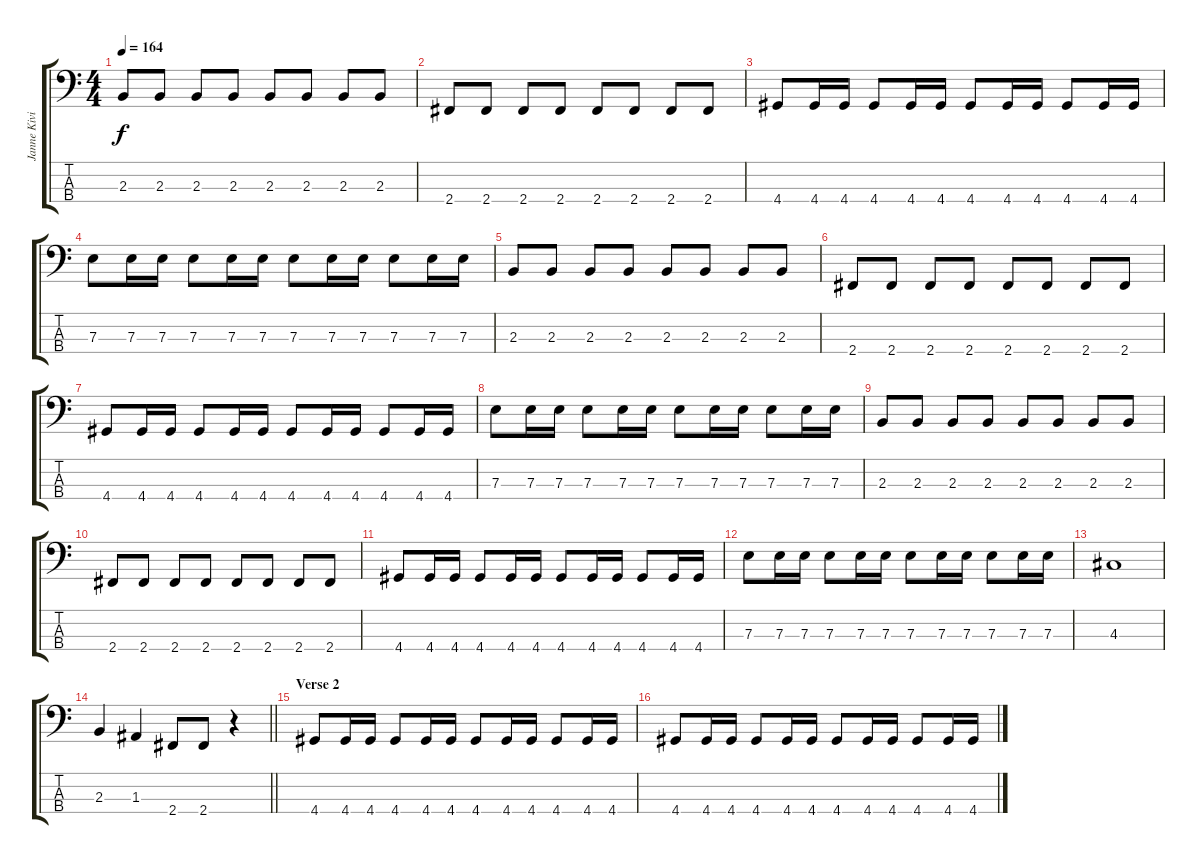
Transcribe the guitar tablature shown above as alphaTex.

\track ("Janne Kivilahti" "Janne Kivi") {instrument electricbasspick}
\staff {score tabs}
\tuning (G2 D2 A1 E1) {hide}
\ts (4 4)
\tempo 164
\clef f4
\ks c
2.3.8{dy f} 2.3.8 2.3.8 2.3.8 2.3.8 2.3.8 2.3.8 2.3.8 |
2.4.8 2.4.8 2.4.8 2.4.8 2.4.8 2.4.8 2.4.8 2.4.8 |
4.4.8 4.4.16 4.4.16 4.4.8 4.4.16 4.4.16 4.4.8 4.4.16 4.4.16 4.4.8 4.4.16 4.4.16 |
7.3.8 7.3.16 7.3.16 7.3.8 7.3.16 7.3.16 7.3.8 7.3.16 7.3.16 7.3.8 7.3.16 7.3.16 |
2.3.8 2.3.8 2.3.8 2.3.8 2.3.8 2.3.8 2.3.8 2.3.8 |
2.4.8 2.4.8 2.4.8 2.4.8 2.4.8 2.4.8 2.4.8 2.4.8 |
4.4.8 4.4.16 4.4.16 4.4.8 4.4.16 4.4.16 4.4.8 4.4.16 4.4.16 4.4.8 4.4.16 4.4.16 |
7.3.8 7.3.16 7.3.16 7.3.8 7.3.16 7.3.16 7.3.8 7.3.16 7.3.16 7.3.8 7.3.16 7.3.16 |
2.3.8 2.3.8 2.3.8 2.3.8 2.3.8 2.3.8 2.3.8 2.3.8 |
2.4.8 2.4.8 2.4.8 2.4.8 2.4.8 2.4.8 2.4.8 2.4.8 |
4.4.8 4.4.16 4.4.16 4.4.8 4.4.16 4.4.16 4.4.8 4.4.16 4.4.16 4.4.8 4.4.16 4.4.16 |
7.3.8 7.3.16 7.3.16 7.3.8 7.3.16 7.3.16 7.3.8 7.3.16 7.3.16 7.3.8 7.3.16 7.3.16 |
4.3.1 |
\barLineRight lightlight
2.3.4 1.3.4 2.4.8 2.4.8 r.4 |
\section ("" "Verse 2")
4.4.8 4.4.16 4.4.16 4.4.8 4.4.16 4.4.16 4.4.8 4.4.16 4.4.16 4.4.8 4.4.16 4.4.16 |
4.4.8 4.4.16 4.4.16 4.4.8 4.4.16 4.4.16 4.4.8 4.4.16 4.4.16 4.4.8 4.4.16 4.4.16
